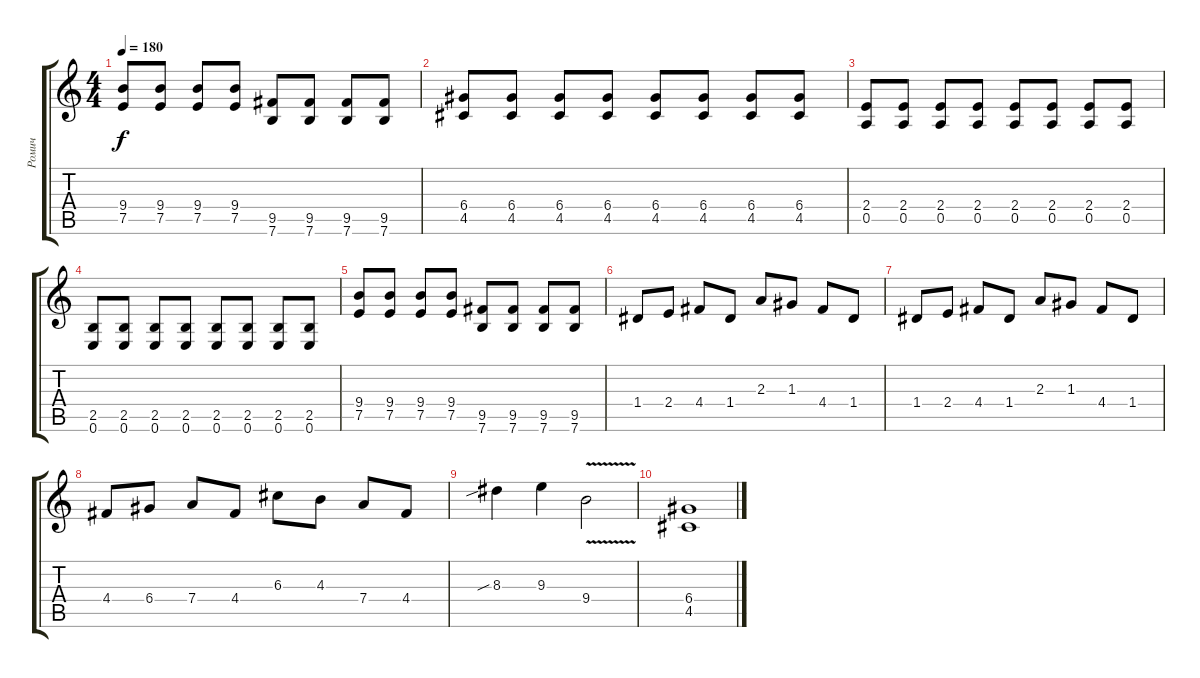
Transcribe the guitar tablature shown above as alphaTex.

\track ("Ромич" "Ромич") {instrument distortionguitar}
\staff {score tabs}
\tuning (E4 B3 G3 D3 A2 E2) {hide}
\ts (4 4)
\tempo 180
\clef g2
\ks c
(9.4 7.5).8{dy f} (9.4 7.5).8 (9.4 7.5).8 (9.4 7.5).8 (9.5 7.6).8 (9.5 7.6).8 (9.5 7.6).8 (9.5 7.6).8 |
(6.4 4.5).8 (6.4 4.5).8 (6.4 4.5).8 (6.4 4.5).8 (6.4 4.5).8 (6.4 4.5).8 (6.4 4.5).8 (6.4 4.5).8 |
(2.4 0.5).8 (2.4 0.5).8 (2.4 0.5).8 (2.4 0.5).8 (2.4 0.5).8 (2.4 0.5).8 (2.4 0.5).8 (2.4 0.5).8 |
(2.5 0.6).8 (2.5 0.6).8 (2.5 0.6).8 (2.5 0.6).8 (2.5 0.6).8 (2.5 0.6).8 (2.5 0.6).8 (2.5 0.6).8 |
(9.4 7.5).8 (9.4 7.5).8 (9.4 7.5).8 (9.4 7.5).8 (9.5 7.6).8 (9.5 7.6).8 (9.5 7.6).8 (9.5 7.6).8 |
1.4.8 2.4.8 4.4.8 1.4.8 2.3.8 1.3.8 4.4.8 1.4.8 |
1.4.8 2.4.8 4.4.8 1.4.8 2.3.8 1.3.8 4.4.8 1.4.8 |
4.4.8 6.4.8 7.4.8 4.4.8 6.3.8 4.3.8 7.4.8 4.4.8 |
8.3{sib}.4 9.3.4 9.4{v}.2 |
(6.4 4.5).1
